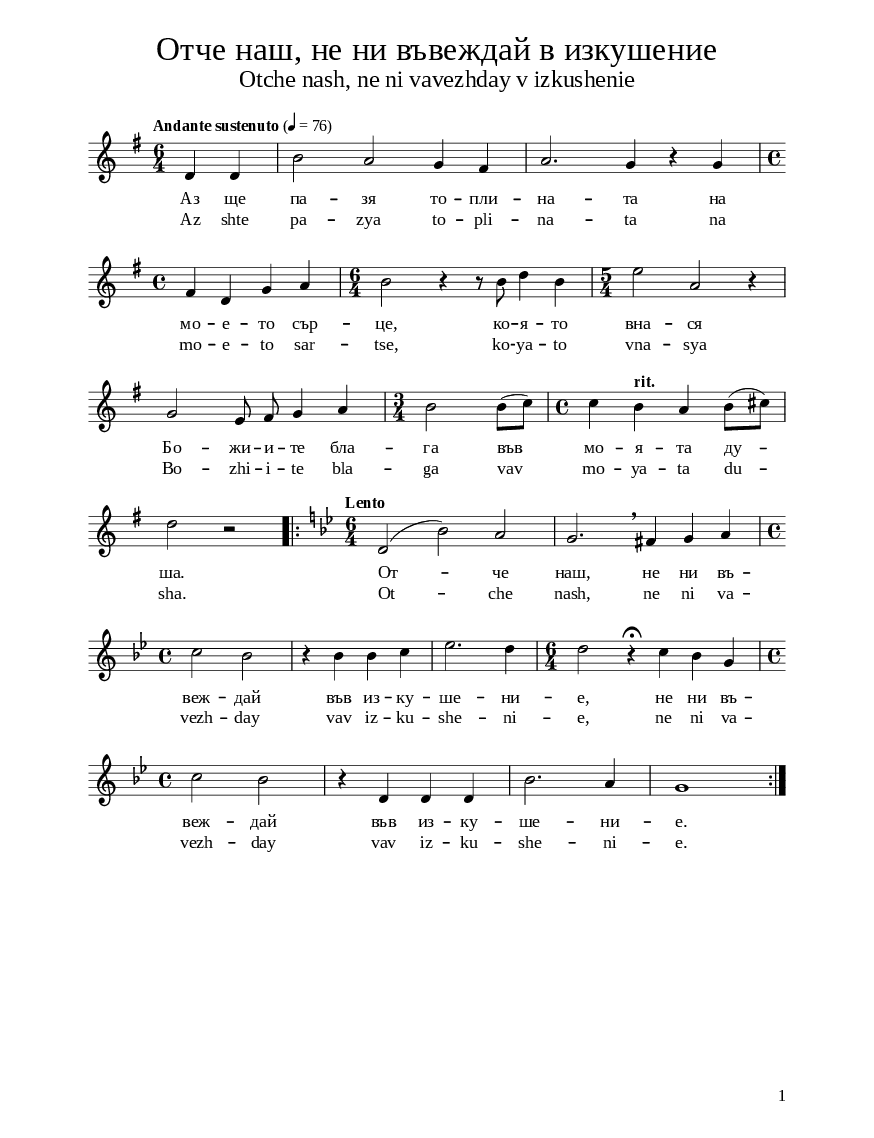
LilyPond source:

\version "2.24.0"

% include paper part and global functions
\include "include/globals.ily"

\bookpart {
  \label #'ref216
  \tocItem \markup "Отче наш, не ни ... – Otche nash, ne ni ... "
  \include "include/bookpart-paper.ily"
  \score {
    \include "include/score-layout.ily"

    \new Voice \absolute {
      \clef treble
      \key g \major
      \time 6/4
      \tempoFunc "Andante sustenuto" 4 "76"
      \autoBeamOff

      \partial 2
      d'4  d'4 | % 2
      b'2  a'2  g'4  fis'4 | % 3
      a'2.  g'4 r4  g'4 \break | % 4
      \time 4/4  | % 4
      fis'4  d'4  g'4  a'4 | % 5
      \time 6/4  | % 5
      b'2 r4 r8 b'8 d''4 b'4 | % 6
      \time 5/4  | % 6
      e''2  a'2 r4 \break | % 7
      g'2  e'8  fis'8  g'4  a'4 | % 8
      \time 3/4  | % 8
      b'2 b'8 ( [ c''8 ) ] | % 9
      \time 4/4  | % 9
      c''4 b'4 ^\markup{ \bold {rit.} }  a'4
      b'8 ( [ cis''8 ) ] \break |
      d''2 r2 \repeat volta 2 {
        | % 11
        \key bes \major \time 6/4 | % 11
        \tempo "Lento" d'2 ( bes'2 )
        a'2 | % 12
        g'2.  \breathe fis'4  g'4  a'4 \break
        | % 13
        \time 4/4  | % 13
        c''2 bes'2 | % 14
        r4 bes'4 bes'4 c''4 | % 15
        es''2. d''4 | % 16
        \time 6/4  | % 16
        d''2 r4 ^\fermata c''4 bes'4
        g'4 \break | % 17
        \time 4/4  | % 17
        c''2 bes'2 | % 18
        r4  d'4  d'4  d'4 | % 19
        bes'2.  a'4 |
        g'1
      }
    }

    \addlyrics {
      Аз ще па -- зя то -- пли -- на --
      та на мо -- е -- то сър -- це, ко --
      я -- то вна -- ся Бо -- жи -- и -- те
      бла -- га във  мо -- я -- та ду
      -- ша. От -- че наш, не ни
      въ -- веж -- дай във из -- ку -- ше
      -- ни -- е, не ни въ -- веж -- дай
      във из -- ку -- ше -- ни -- е.}
      \addlyrics {
        Az shte pa -- zya to -- pli -- na --
        ta na mo -- e -- to sar -- tse, ko --
        ya -- to vna -- sya Bo -- zhi -- i -- te
        bla -- ga vav  mo -- ya -- ta du
        -- sha. Ot -- che nash, ne ni
        va -- vezh -- day vav iz -- ku -- she
        -- ni -- e, ne ni va -- vezh -- day
        vav iz -- ku -- she -- ni -- e.}

        \header {
          title = \titleFunc "Отче наш, не ни въвеждай в изкушение" "Otche nash, ne ni vavezhday v izkushenie"
        }

        \midi{}

      } % score

     \pageBreak

       \version "2.20.0"

\markup \fill-line { \fontsize #6 "Herr, führe uns nicht in Versuchung" }
\markup \null
\markup \null
\markup \fontsize #+2.5 {
  \hspace #10
  \override #'(baseline-skip . 2)

  \column {
    \line { " " }

 \line { " "Ich werde die Wärme meines Herzens aufbewahren,}

 \line { " "die die göttlichen Güter in meiner Seele bringt.}

 \line { " "Herr, führe uns nicht in Versuchung,}

 \line { " "führe uns nicht in Versuchung.}


  }
}


    } % bookpart

    % Più mosso
    %
